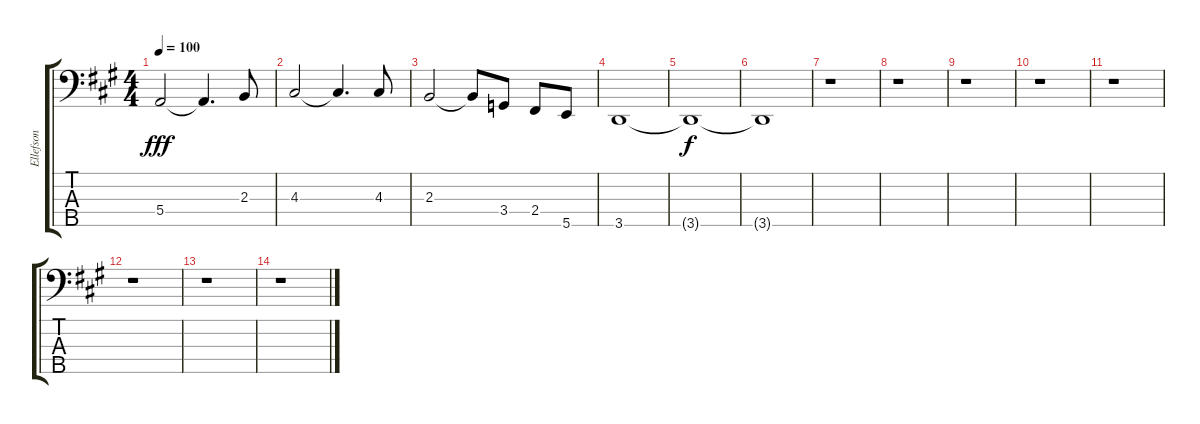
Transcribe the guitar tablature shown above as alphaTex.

\track ("Ellefson" "Ellefson") {instrument electricbasspick}
\staff {score tabs}
\tuning (G2 D2 A1 E1 B0) {hide}
\ts (4 4)
\tempo 100
\clef f4
\ks a
5.4{t}.2{dy fff} 5.4{t}.4{d} 2.3.8 |
4.3.2 4.3{t}.4{d} 4.3.8 |
2.3.2 2.3{t}.8 3.4.8 2.4.8 5.5.8 |
3.5.1 |
3.5{t}.1{dy f} |
3.5{t}.1 |
r.1 |
r.1 |
r.1 |
r.1 |
r.1 |
r.1 |
r.1 |
r.1
